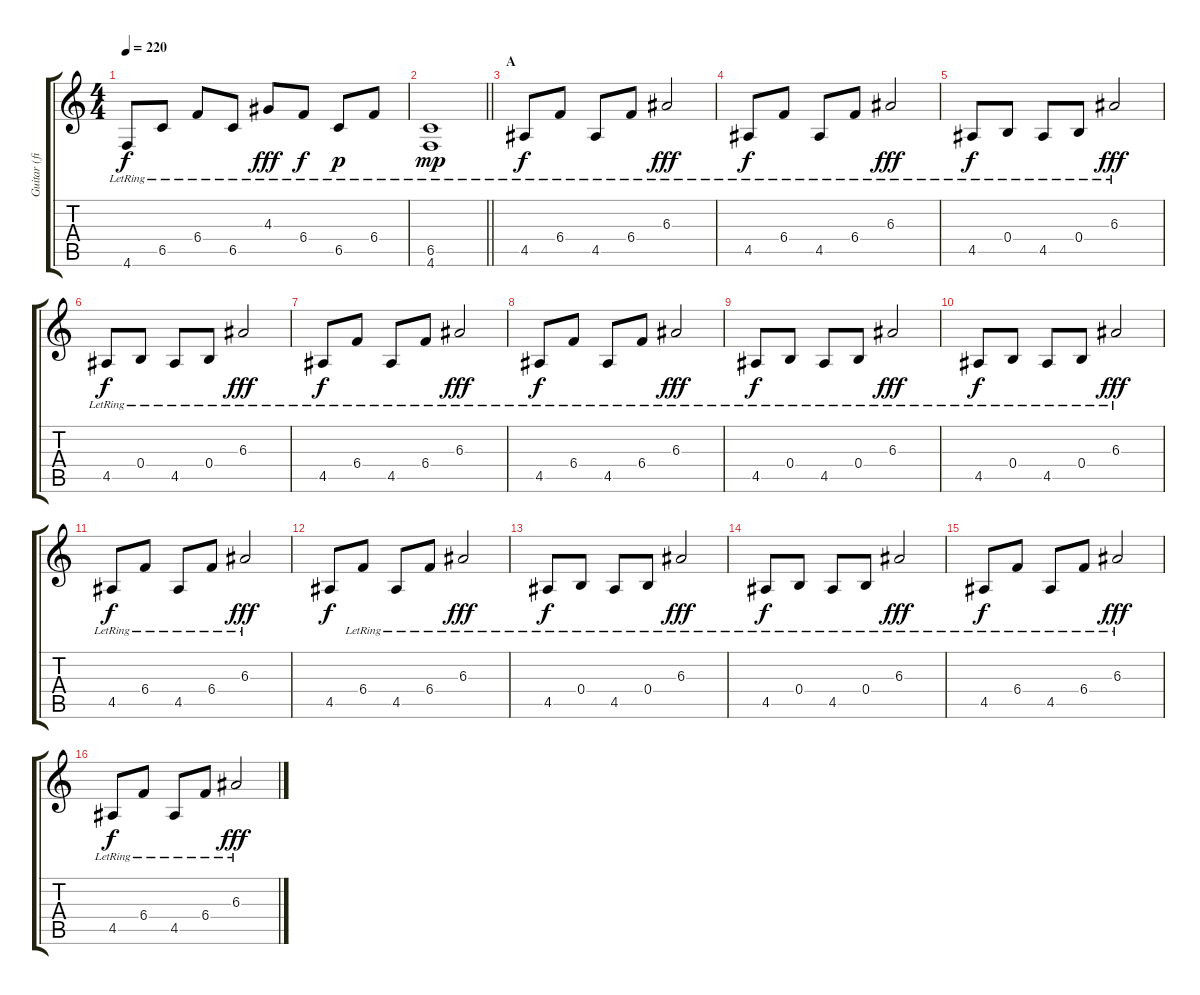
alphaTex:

\track ("Guitar (fingers)" "Guitar (fi") {instrument electricguitarclean}
\staff {score tabs}
\tuning (Db4 Ab3 E3 B2 Gb2 Db2) {hide}
\ts (4 4)
\tempo 220
\clef g2
\ks c
4.6{lr}.8{dy f} 6.5{lr}.8 6.4{lr}.8 6.5{lr}.8 4.3{lr}.8{dy fff} 6.4{lr}.8{dy f} 6.5{lr}.8{dy p} 6.4{lr}.8 |
\barLineRight lightlight
(6.5 4.6{lr}).1{dy mp} |
\section ("" "A")
4.5{lr}.8{dy f volume 9} 6.4{lr}.8 4.5{lr}.8 6.4{lr}.8 6.3{lr}.2{dy fff} |
4.5{lr}.8{dy f} 6.4{lr}.8 4.5{lr}.8 6.4{lr}.8 6.3{lr}.2{dy fff} |
4.5{lr}.8{dy f} 0.4{lr}.8 4.5{lr}.8 0.4{lr}.8 6.3{lr}.2{dy fff} |
4.5{lr}.8{dy f} 0.4{lr}.8 4.5{lr}.8 0.4{lr}.8 6.3{lr}.2{dy fff} |
4.5{lr}.8{dy f} 6.4{lr}.8 4.5{lr}.8 6.4{lr}.8 6.3{lr}.2{dy fff} |
4.5{lr}.8{dy f} 6.4{lr}.8 4.5{lr}.8 6.4{lr}.8 6.3{lr}.2{dy fff} |
4.5{lr}.8{dy f} 0.4{lr}.8 4.5{lr}.8 0.4{lr}.8 6.3{lr}.2{dy fff} |
4.5{lr}.8{dy f} 0.4{lr}.8 4.5{lr}.8 0.4{lr}.8 6.3{lr}.2{dy fff} |
4.5{lr}.8{dy f} 6.4{lr}.8 4.5{lr}.8 6.4{lr}.8 6.3{lr}.2{dy fff} |
4.5.8{dy f} 6.4{lr}.8 4.5{lr}.8 6.4{lr}.8 6.3{lr}.2{dy fff} |
4.5{lr}.8{dy f} 0.4{lr}.8 4.5{lr}.8 0.4{lr}.8 6.3{lr}.2{dy fff} |
4.5{lr}.8{dy f} 0.4{lr}.8 4.5{lr}.8 0.4{lr}.8 6.3{lr}.2{dy fff} |
4.5{lr}.8{dy f} 6.4{lr}.8 4.5{lr}.8 6.4{lr}.8 6.3{lr}.2{dy fff} |
4.5{lr}.8{dy f} 6.4{lr}.8 4.5{lr}.8 6.4{lr}.8 6.3{lr}.2{dy fff}
